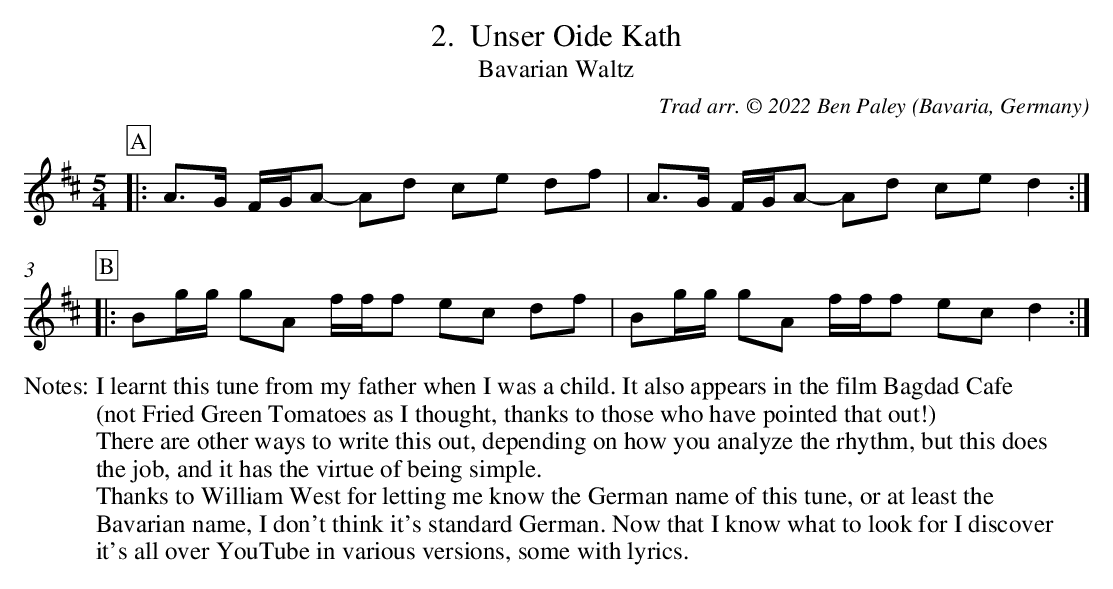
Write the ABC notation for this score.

X:1
T:Unser Oide Kath
T:Bavarian Waltz
L:1/16
M:5/4
C:Trad arr. © 2022 Ben Paley
O:Bavaria, Germany
K:D
P:A
|: A3G FGA2 - A2d2 c2e2 d2f2 | A3G FGA2 - A2d2 c2e2 d4 :|
P:B
|: B2gg g2A2 fff2 e2c2 d2f2 | B2gg g2A2 fff2 e2c2 d4 :|
